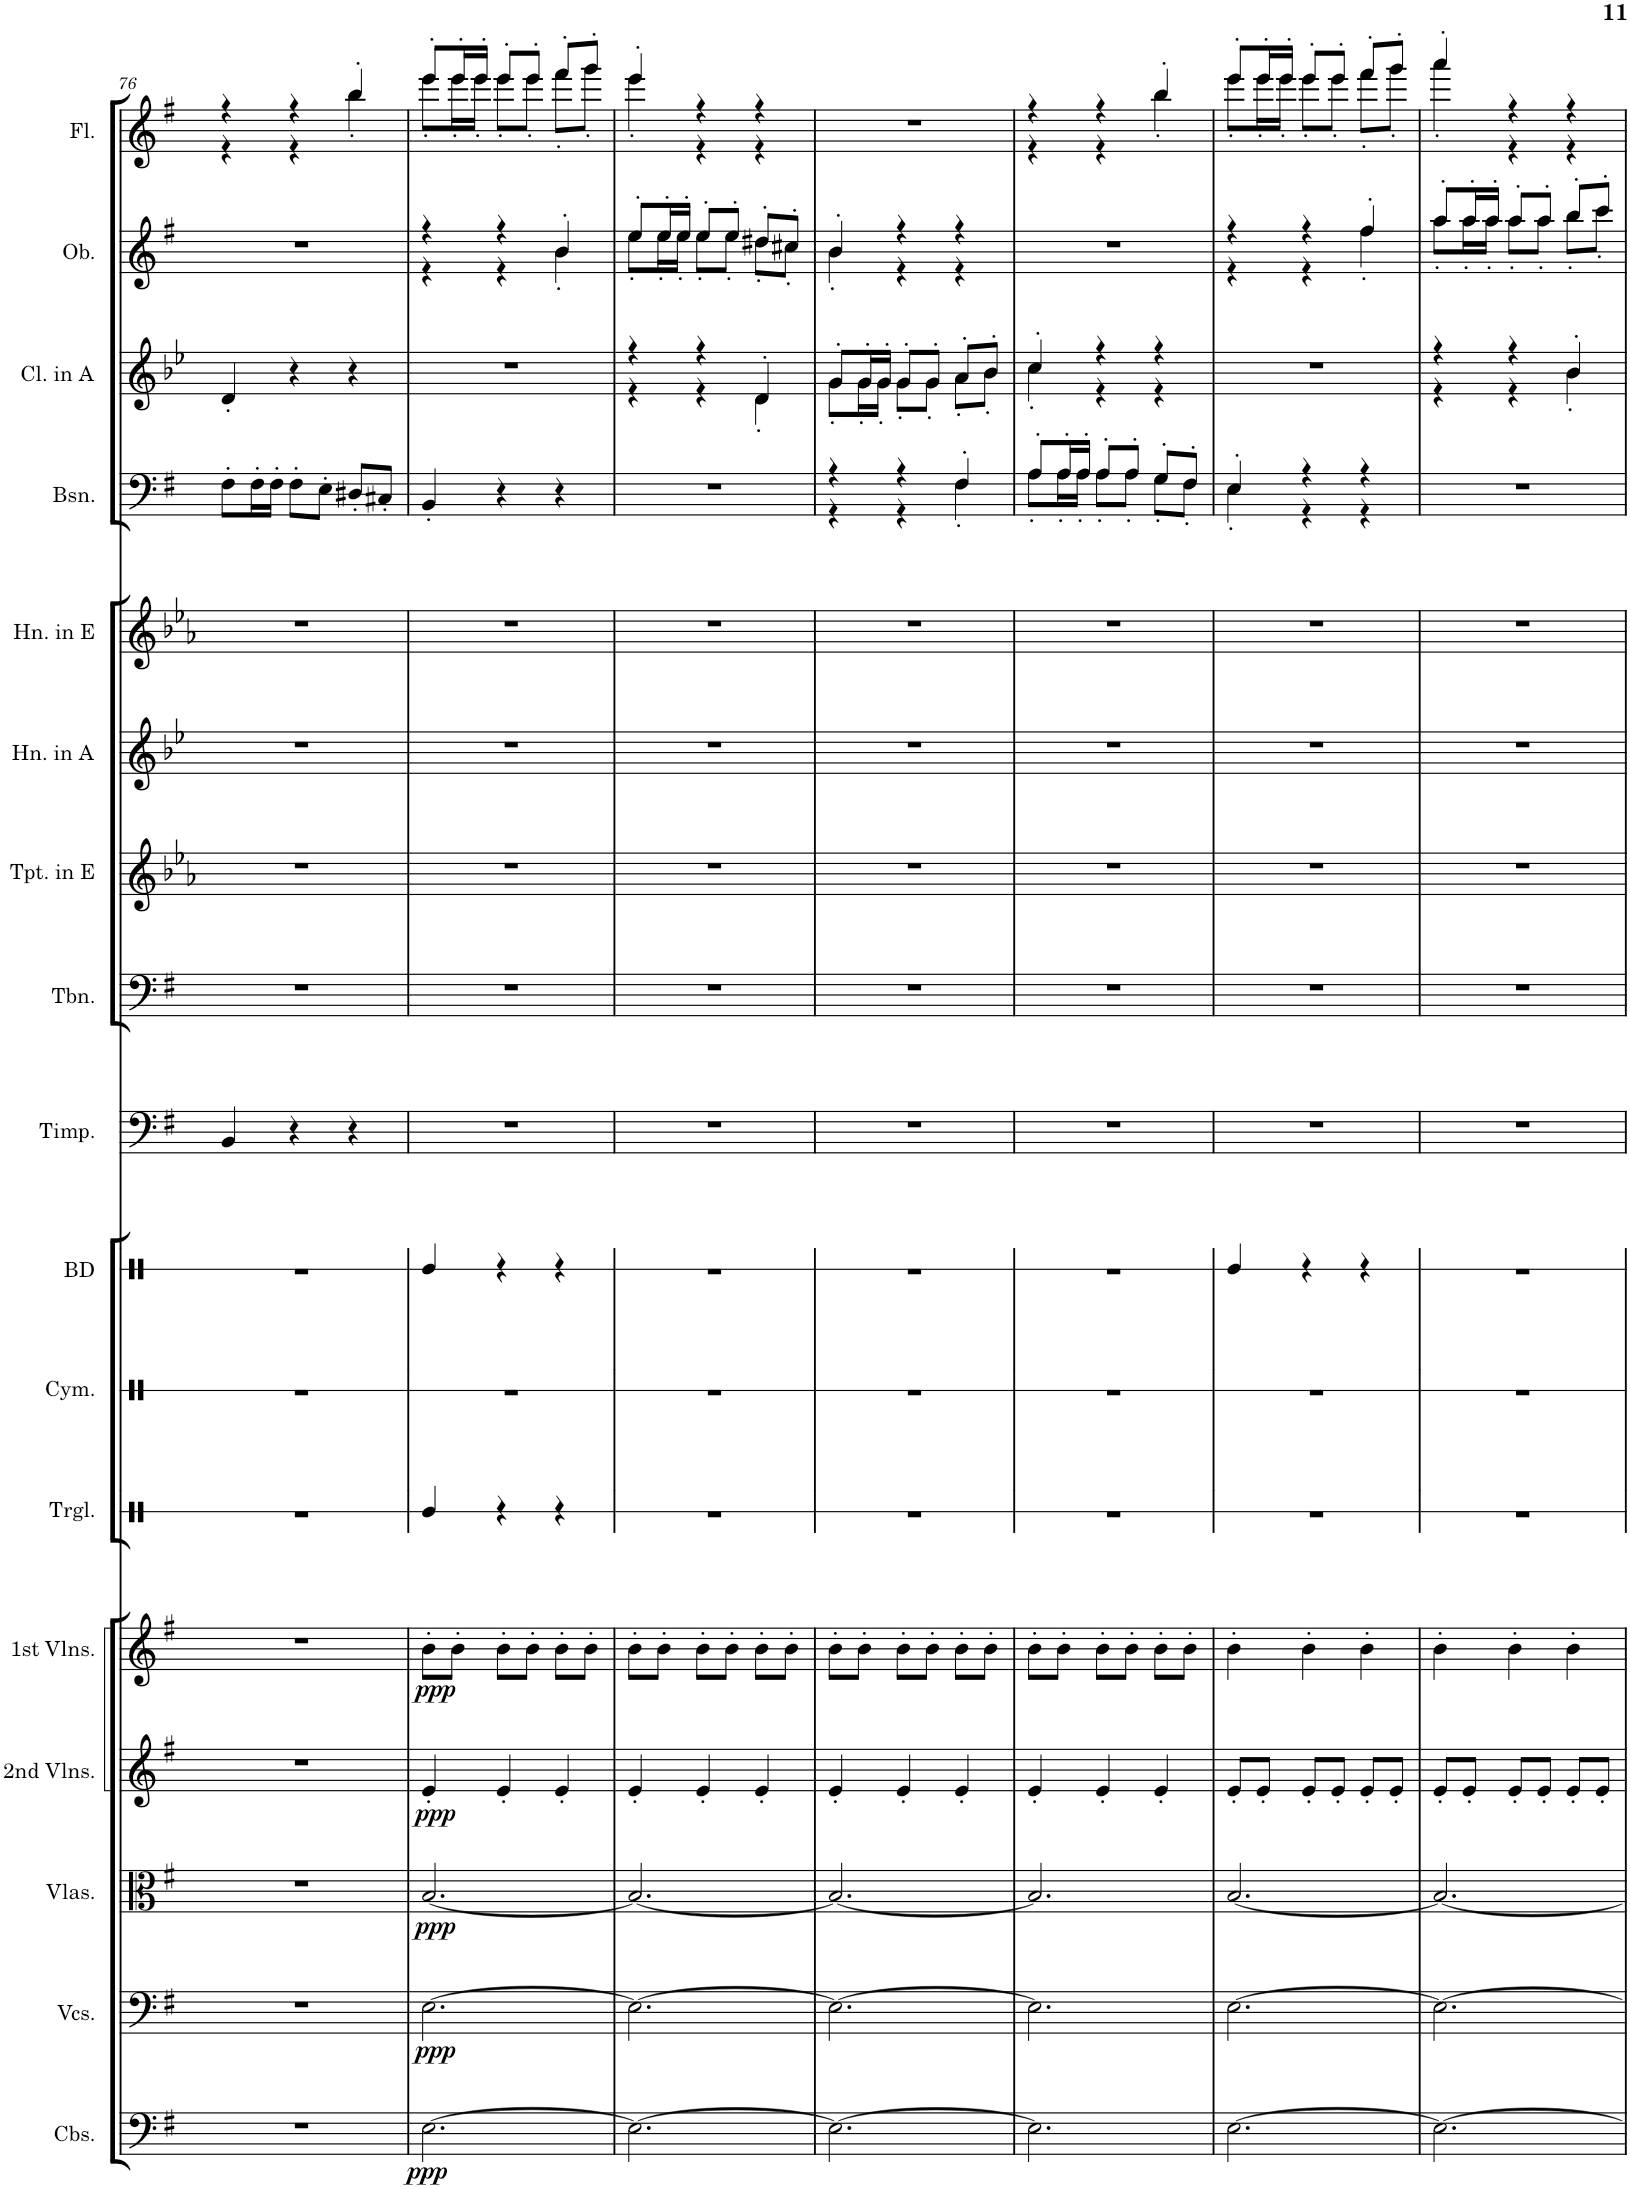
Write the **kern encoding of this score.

**kern	**dynam	**kern	**dynam	**kern	**dynam	**kern	**dynam	**kern	**dynam	**kern	**kern	**kern	**kern	**kern	**kern	**kern	**kern	**kern	**kern	**kern	**kern
*part17	*part17	*part16	*part16	*part15	*part15	*part14	*part14	*part13	*part13	*part12	*part11	*part10	*part9	*part8	*part7	*part6	*part5	*part4	*part3	*part2	*part1
*staff17	*staff17	*staff16	*staff16	*staff15	*staff15	*staff14	*staff14	*staff13	*staff13	*staff12	*staff11	*staff10	*staff9	*staff8	*staff7	*staff6	*staff5	*staff4	*staff3	*staff2	*staff1
*I"Contrabasses	*	*I"Violoncellos	*	*I"Violas	*	*I"2nd Violins	*	*I"1st Violins	*	*I"Triangle	*I"Cymbals	*I"Bass Drum	*I"Timpani in B and E	*I"Trombones I. II.	*I"Trumpets I. II. in E	*I"Horns III. IV. in A	*I"Horns I. II. in E	*I"Bassoons I. II.	*I"Clarinets I. II. in A	*I"Oboes I. II.	*I"Flutes I. II.
*I'Cbs.	*	*I'Vcs.	*	*I'Vlas.	*	*I'2nd Vlns.	*	*I'1st Vlns.	*	*I'Trgl.	*I'Cym.	*I'BD	*I'Timp.	*I'Tbn.	*I'Tpt. in E	*I'Hn. in A	*I'Hn. in E	*I'Bsn.	*I'Cl. in A	*I'Ob.	*I'Fl.
!!LO:PB:g=z
*clefF4	*	*clefF4	*	*clefC3	*	*clefG2	*	*clefG2	*	*clefX	*clefX	*clefX	*clefF4	*clefF4	*clefG2	*clefG2	*clefG2	*clefF4	*clefG2	*clefG2	*clefG2
*Trd7c12	*	*	*	*	*	*	*	*	*	*	*	*	*	*	*Trd-2c-4	*Trd2c3	*Trd5c8	*	*Trd2c3	*	*
*k[f#]	*	*k[f#]	*	*k[f#]	*	*k[f#]	*	*k[f#]	*	*k[]	*k[]	*k[]	*k[f#]	*k[f#]	*k[b-e-a-]	*k[b-e-]	*k[b-e-a-]	*k[f#]	*k[b-e-]	*k[f#]	*k[f#]
*M3/4	*	*M3/4	*	*M3/4	*	*M3/4	*	*M3/4	*	*M3/4	*M3/4	*M3/4	*M3/4	*M3/4	*M3/4	*M3/4	*M3/4	*M3/4	*M3/4	*M3/4	*M3/4
=76	=76	=76	=76	=76	=76	=76	=76	=76	=76	=76	=76	=76	=76	=76	=76	=76	=76	=76	=76	=76	=76
*	*	*	*	*	*	*	*	*	*	*	*	*	*	*	*	*	*	*	*	*	*^
2.r	.	2.r	.	2.r	.	2.r	.	2.r	.	2.r	2.r	2.r	4BB/	2.r	2.r	2.r	2.r	8F#'\L	4d'/	2.r	4r	4r
.	.	.	.	.	.	.	.	.	.	.	.	.	.	.	.	.	.	16F#'\L	.	.	.	.
.	.	.	.	.	.	.	.	.	.	.	.	.	.	.	.	.	.	16F#'\JJ	.	.	.	.
.	.	.	.	.	.	.	.	.	.	.	.	.	4r	.	.	.	.	8F#'\L	4r	.	4r	4r
.	.	.	.	.	.	.	.	.	.	.	.	.	.	.	.	.	.	8E'\J	.	.	.	.
.	.	.	.	.	.	.	.	.	.	.	.	.	4r	.	.	.	.	8D#X'/L	4r	.	4bb'/	4bb'\
.	.	.	.	.	.	.	.	.	.	.	.	.	.	.	.	.	.	8C#X'/J	.	.	.	.
=77	=77	=77	=77	=77	=77	=77	=77	=77	=77	=77	=77	=77	=77	=77	=77	=77	=77	=77	=77	=77	=77	=77
*	*	*	*	*	*	*	*	*	*	*	*	*	*	*	*	*	*	*	*	*^	*	*
!	!LO:DY:b	!	!LO:DY:b	!	!LO:DY:b	!	!LO:DY:b	!	!LO:DY:b	!	!	!	!	!	!	!	!	!	!	!	!	!	!
[2.E\	ppp	[2.E\	ppp	[2.B/	ppp	4e'/	ppp	8b'\L	ppp	4Re/	2.r	4Re/	2.r	2.r	2.r	2.r	2.r	4BB'/	2.r	4r	4r	8eee'/L	8eee'\L
.	.	.	.	.	.	.	.	8b'\J	.	.	.	.	.	.	.	.	.	.	.	.	.	16eee'/L	16eee'\L
.	.	.	.	.	.	.	.	.	.	.	.	.	.	.	.	.	.	.	.	.	.	16eee'/JJ	16eee'\JJ
.	.	.	.	.	.	4e'/	.	8b'\L	.	4r	.	4r	.	.	.	.	.	4r	.	4r	4r	8eee'/L	8eee'\L
.	.	.	.	.	.	.	.	8b'\J	.	.	.	.	.	.	.	.	.	.	.	.	.	8eee'/J	8eee'\J
.	.	.	.	.	.	4e'/	.	8b'\L	.	4r	.	4r	.	.	.	.	.	4r	.	4b'/	4b'\	8fff#'/L	8fff#'\L
.	.	.	.	.	.	.	.	8b'\J	.	.	.	.	.	.	.	.	.	.	.	.	.	8ggg'/J	8ggg'\J
=78	=78	=78	=78	=78	=78	=78	=78	=78	=78	=78	=78	=78	=78	=78	=78	=78	=78	=78	=78	=78	=78	=78	=78
*	*	*	*	*	*	*	*	*	*	*	*	*	*	*	*	*	*	*	*^	*	*	*	*
2.E\_	.	2.E\_	.	2.B/_	.	4e'/	.	8b'\L	.	2.r	2.r	2.r	2.r	2.r	2.r	2.r	2.r	2.r	4r	4r	8ee'/L	8ee'\L	4eee'/	4eee'\
.	.	.	.	.	.	.	.	8b'\J	.	.	.	.	.	.	.	.	.	.	.	.	16ee'/L	16ee'\L	.	.
.	.	.	.	.	.	.	.	.	.	.	.	.	.	.	.	.	.	.	.	.	16ee'/JJ	16ee'\JJ	.	.
.	.	.	.	.	.	4e'/	.	8b'\L	.	.	.	.	.	.	.	.	.	.	4r	4r	8ee'/L	8ee'\L	4r	4r
.	.	.	.	.	.	.	.	8b'\J	.	.	.	.	.	.	.	.	.	.	.	.	8ee'/J	8ee'\J	.	.
.	.	.	.	.	.	4e'/	.	8b'\L	.	.	.	.	.	.	.	.	.	.	4d'/	4d'\	8dd#X'/L	8dd#'\L	4r	4r
.	.	.	.	.	.	.	.	8b'\J	.	.	.	.	.	.	.	.	.	.	.	.	8cc#X'/J	8cc#'\J	.	.
*	*	*	*	*	*	*	*	*	*	*	*	*	*	*	*	*	*	*	*	*	*	*	*v	*v
=79	=79	=79	=79	=79	=79	=79	=79	=79	=79	=79	=79	=79	=79	=79	=79	=79	=79	=79	=79	=79	=79	=79	=79
*	*	*	*	*	*	*	*	*	*	*	*	*	*	*	*	*	*	*^	*	*	*	*	*
2.E\_	.	2.E\_	.	2.B/_	.	4e'/	.	8b'\L	.	2.r	2.r	2.r	2.r	2.r	2.r	2.r	2.r	4r	4r	8g'/L	8g'\L	4b'/	4b'\	2.r
.	.	.	.	.	.	.	.	8b'\J	.	.	.	.	.	.	.	.	.	.	.	16g'/L	16g'\L	.	.	.
.	.	.	.	.	.	.	.	.	.	.	.	.	.	.	.	.	.	.	.	16g'/JJ	16g'\JJ	.	.	.
.	.	.	.	.	.	4e'/	.	8b'\L	.	.	.	.	.	.	.	.	.	4r	4r	8g'/L	8g'\L	4r	4r	.
.	.	.	.	.	.	.	.	8b'\J	.	.	.	.	.	.	.	.	.	.	.	8g'/J	8g'\J	.	.	.
.	.	.	.	.	.	4e'/	.	8b'\L	.	.	.	.	.	.	.	.	.	4F#'/	4F#'\	8a'/L	8a'\L	4r	4r	.
.	.	.	.	.	.	.	.	8b'\J	.	.	.	.	.	.	.	.	.	.	.	8b-'/J	8b-'\J	.	.	.
*	*	*	*	*	*	*	*	*	*	*	*	*	*	*	*	*	*	*	*	*	*	*v	*v	*
=80	=80	=80	=80	=80	=80	=80	=80	=80	=80	=80	=80	=80	=80	=80	=80	=80	=80	=80	=80	=80	=80	=80	=80
*	*	*	*	*	*	*	*	*	*	*	*	*	*	*	*	*	*	*	*	*	*	*	*^
2.E\]	.	2.E\]	.	2.B/]	.	4e'/	.	8b'\L	.	2.r	2.r	2.r	2.r	2.r	2.r	2.r	2.r	8A'/L	8A'\L	4cc'/	4cc'\	2.r	4r	4r
.	.	.	.	.	.	.	.	8b'\J	.	.	.	.	.	.	.	.	.	16A'/L	16A'\L	.	.	.	.	.
.	.	.	.	.	.	.	.	.	.	.	.	.	.	.	.	.	.	16A'/JJ	16A'\JJ	.	.	.	.	.
.	.	.	.	.	.	4e'/	.	8b'\L	.	.	.	.	.	.	.	.	.	8A'/L	8A'\L	4r	4r	.	4r	4r
.	.	.	.	.	.	.	.	8b'\J	.	.	.	.	.	.	.	.	.	8A'/J	8A'\J	.	.	.	.	.
.	.	.	.	.	.	4e'/	.	8b'\L	.	.	.	.	.	.	.	.	.	8G'/L	8G'\L	4r	4r	.	4bb'/	4bb'\
.	.	.	.	.	.	.	.	8b'\J	.	.	.	.	.	.	.	.	.	8F#'/J	8F#'\J	.	.	.	.	.
*	*	*	*	*	*	*	*	*	*	*	*	*	*	*	*	*	*	*	*	*v	*v	*	*	*
=81	=81	=81	=81	=81	=81	=81	=81	=81	=81	=81	=81	=81	=81	=81	=81	=81	=81	=81	=81	=81	=81	=81	=81
*	*	*	*	*	*	*	*	*	*	*	*	*	*	*	*	*	*	*	*	*	*^	*	*
[2.E\	.	[2.E\	.	[2.B/	.	8e'/L	.	4b'\	.	2.r	2.r	4Re/	2.r	2.r	2.r	2.r	2.r	4E'/	4E'\	2.r	4r	4r	8eee'/L	8eee'\L
.	.	.	.	.	.	8e'/J	.	.	.	.	.	.	.	.	.	.	.	.	.	.	.	.	16eee'/L	16eee'\L
.	.	.	.	.	.	.	.	.	.	.	.	.	.	.	.	.	.	.	.	.	.	.	16eee'/JJ	16eee'\JJ
.	.	.	.	.	.	8e'/L	.	4b'\	.	.	.	4r	.	.	.	.	.	4r	4r	.	4r	4r	8eee'/L	8eee'\L
.	.	.	.	.	.	8e'/J	.	.	.	.	.	.	.	.	.	.	.	.	.	.	.	.	8eee'/J	8eee'\J
.	.	.	.	.	.	8e'/L	.	4b'\	.	.	.	4r	.	.	.	.	.	4r	4r	.	4ff#'/	4ff#'\	8fff#'/L	8fff#'\L
.	.	.	.	.	.	8e'/J	.	.	.	.	.	.	.	.	.	.	.	.	.	.	.	.	8ggg'/J	8ggg'\J
*	*	*	*	*	*	*	*	*	*	*	*	*	*	*	*	*	*	*v	*v	*	*	*	*	*
=82	=82	=82	=82	=82	=82	=82	=82	=82	=82	=82	=82	=82	=82	=82	=82	=82	=82	=82	=82	=82	=82	=82	=82
*	*	*	*	*	*	*	*	*	*	*	*	*	*	*	*	*	*	*	*^	*	*	*	*
2.E\_	.	2.E\_	.	2.B/_	.	8e'/L	.	4b'\	.	2.r	2.r	2.r	2.r	2.r	2.r	2.r	2.r	2.r	4r	4r	8aa'/L	8aa'\L	4aaa'/	4aaa'\
.	.	.	.	.	.	8e'/J	.	.	.	.	.	.	.	.	.	.	.	.	.	.	16aa'/L	16aa'\L	.	.
.	.	.	.	.	.	.	.	.	.	.	.	.	.	.	.	.	.	.	.	.	16aa'/JJ	16aa'\JJ	.	.
.	.	.	.	.	.	8e'/L	.	4b'\	.	.	.	.	.	.	.	.	.	.	4r	4r	8aa'/L	8aa'\L	4r	4r
.	.	.	.	.	.	8e'/J	.	.	.	.	.	.	.	.	.	.	.	.	.	.	8aa'/J	8aa'\J	.	.
.	.	.	.	.	.	8e'/L	.	4b'\	.	.	.	.	.	.	.	.	.	.	4b-'/	4b-'\	8bb'/L	8bb'\L	4r	4r
.	.	.	.	.	.	8e'/J	.	.	.	.	.	.	.	.	.	.	.	.	.	.	8ccc'/J	8ccc'\J	.	.
*	*	*	*	*	*	*	*	*	*	*	*	*	*	*	*	*	*	*	*v	*v	*	*	*v	*v
*	*	*	*	*	*	*	*	*	*	*	*	*	*	*	*	*	*	*	*	*v	*v	*
=	=	=	=	=	=	=	=	=	=	=	=	=	=	=	=	=	=	=	=	=	=
*-	*-	*-	*-	*-	*-	*-	*-	*-	*-	*-	*-	*-	*-	*-	*-	*-	*-	*-	*-	*-	*-
